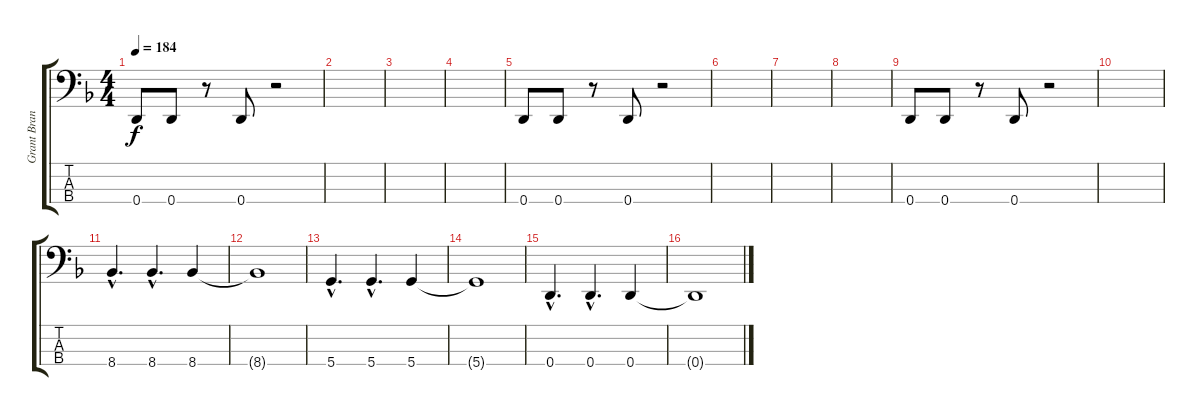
\track ("Grant Brandell" "Grant Bran") {instrument electricbassfinger}
\staff {score tabs}
\tuning (G2 D2 A1 D1) {hide}
\ts (4 4)
\tempo 184
\clef f4
\ks dminor
0.4.8{dy f} 0.4.8 r.8 0.4.8 r.2 |
|
|
|
0.4.8 0.4.8 r.8 0.4.8 r.2 |
|
|
|
0.4.8 0.4.8 r.8 0.4.8 r.2 |
|
8.4{hac}.4{d} 8.4{hac}.4{d} 8.4.4 |
8.4{t}.1 |
5.4{hac}.4{d} 5.4{hac}.4{d} 5.4.4 |
5.4{t}.1 |
0.4{hac}.4{d} 0.4{hac}.4{d} 0.4.4 |
0.4{t}.1
